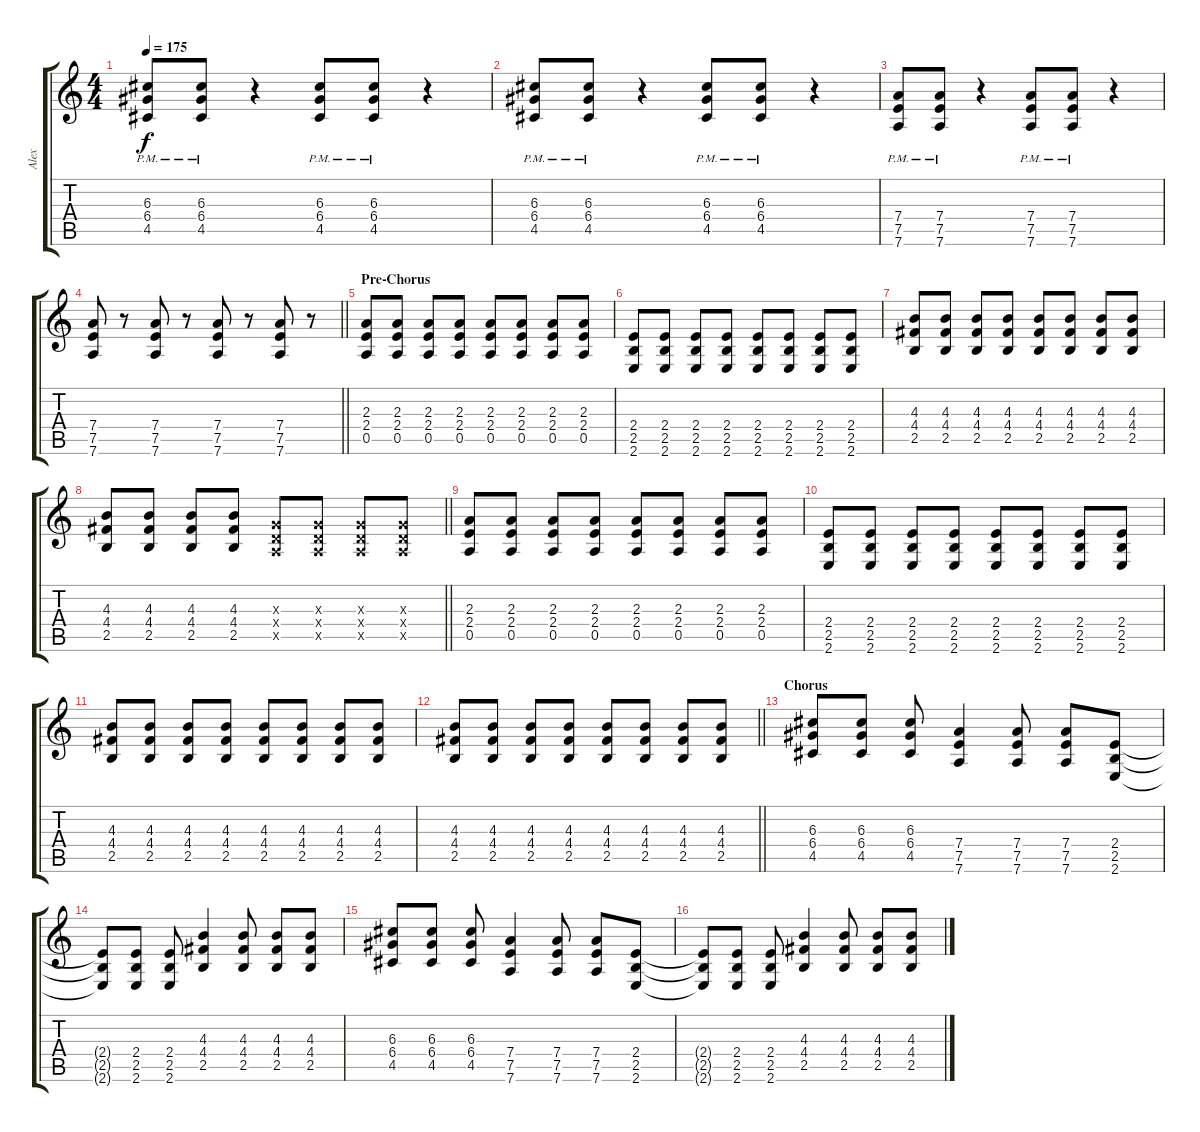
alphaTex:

\track ("Alex" "Alex") {instrument distortionguitar}
\staff {score tabs}
\tuning (E4 B3 G3 D3 A2 D2) {hide}
\ts (4 4)
\tempo 175
\clef g2
\ks c
(6.3{pm} 6.4{pm} 4.5{pm}).8{dy f} (6.3{pm} 6.4{pm} 4.5{pm}).8 r.4 (6.3{pm} 6.4{pm} 4.5{pm}).8 (6.3{pm} 6.4{pm} 4.5{pm}).8 r.4 |
(6.3{pm} 6.4{pm} 4.5{pm}).8 (6.3{pm} 6.4{pm} 4.5{pm}).8 r.4 (6.3 6.4{pm} 4.5{pm}).8 (6.3 6.4{pm} 4.5{pm}).8 r.4 |
(7.4{pm} 7.5{pm} 7.6{pm}).8 (7.4{pm} 7.5{pm} 7.6{pm}).8 r.4 (7.4{pm} 7.5{pm} 7.6{pm}).8 (7.4{pm} 7.5{pm} 7.6{pm}).8 r.4 |
\barLineRight lightlight
(7.4 7.5 7.6).8 r.8 (7.4 7.5 7.6).8 r.8 (7.4 7.5 7.6).8 r.8 (7.4 7.5 7.6).8 r.8 |
\section ("" "Pre-Chorus")
(2.3 2.4 0.5).8 (2.3 2.4 0.5).8 (2.3 2.4 0.5).8 (2.3 2.4 0.5).8 (2.3 2.4 0.5).8 (2.3 2.4 0.5).8 (2.3 2.4 0.5).8 (2.3 2.4 0.5).8 |
(2.4 2.5 2.6).8 (2.4 2.5 2.6).8 (2.4 2.5 2.6).8 (2.4 2.5 2.6).8 (2.4 2.5 2.6).8 (2.4 2.5 2.6).8 (2.4 2.5 2.6).8 (2.4 2.5 2.6).8 |
(4.3 4.4 2.5).8 (4.3 4.4 2.5).8 (4.3 4.4 2.5).8 (4.3 4.4 2.5).8 (4.3 4.4 2.5).8 (4.3 4.4 2.5).8 (4.3 4.4 2.5).8 (4.3 4.4 2.5).8 |
\barLineRight lightlight
(4.3 4.4 2.5).8 (4.3 4.4 2.5).8 (4.3 4.4 2.5).8 (4.3 4.4 2.5).8 (0.3{x} 0.4{x} 0.5{x}).8 (0.3{x} 0.4{x} 0.5{x}).8 (0.3{x} 0.4{x} 0.5{x}).8 (0.3{x} 0.4{x} 0.5{x}).8 |
(2.3 2.4 0.5).8 (2.3 2.4 0.5).8 (2.3 2.4 0.5).8 (2.3 2.4 0.5).8 (2.3 2.4 0.5).8 (2.3 2.4 0.5).8 (2.3 2.4 0.5).8 (2.3 2.4 0.5).8 |
(2.4 2.5 2.6).8 (2.4 2.5 2.6).8 (2.4 2.5 2.6).8 (2.4 2.5 2.6).8 (2.4 2.5 2.6).8 (2.4 2.5 2.6).8 (2.4 2.5 2.6).8 (2.4 2.5 2.6).8 |
(4.3 4.4 2.5).8 (4.3 4.4 2.5).8 (4.3 4.4 2.5).8 (4.3 4.4 2.5).8 (4.3 4.4 2.5).8 (4.3 4.4 2.5).8 (4.3 4.4 2.5).8 (4.3 4.4 2.5).8 |
\barLineRight lightlight
(4.3 4.4 2.5).8 (4.3 4.4 2.5).8 (4.3 4.4 2.5).8 (4.3 4.4 2.5).8 (4.3 4.4 2.5).8 (4.3 4.4 2.5).8 (4.3 4.4 2.5).8 (4.3 4.4 2.5).8 |
\section ("" "Chorus")
(6.3 6.4 4.5).8 (6.3 6.4 4.5).8 (6.3 6.4 4.5).8 (7.4 7.5 7.6).4 (7.4 7.5 7.6).8 (7.4 7.5 7.6).8 (2.4 2.5 2.6).8 |
(2.4{t} 2.5{t} 2.6{t}).8 (2.4 2.5 2.6).8 (2.4 2.5 2.6).8 (4.3 4.4 2.5).4 (4.3 4.4 2.5).8 (4.3 4.4 2.5).8 (4.3 4.4 2.5).8 |
(6.3 6.4 4.5).8 (6.3 6.4 4.5).8 (6.3 6.4 4.5).8 (7.4 7.5 7.6).4 (7.4 7.5 7.6).8 (7.4 7.5 7.6).8 (2.4 2.5 2.6).8 |
(2.4{t} 2.5{t} 2.6{t}).8 (2.4 2.5 2.6).8 (2.4 2.5 2.6).8 (4.3 4.4 2.5).4 (4.3 4.4 2.5).8 (4.3 4.4 2.5).8 (4.3 4.4 2.5).8
